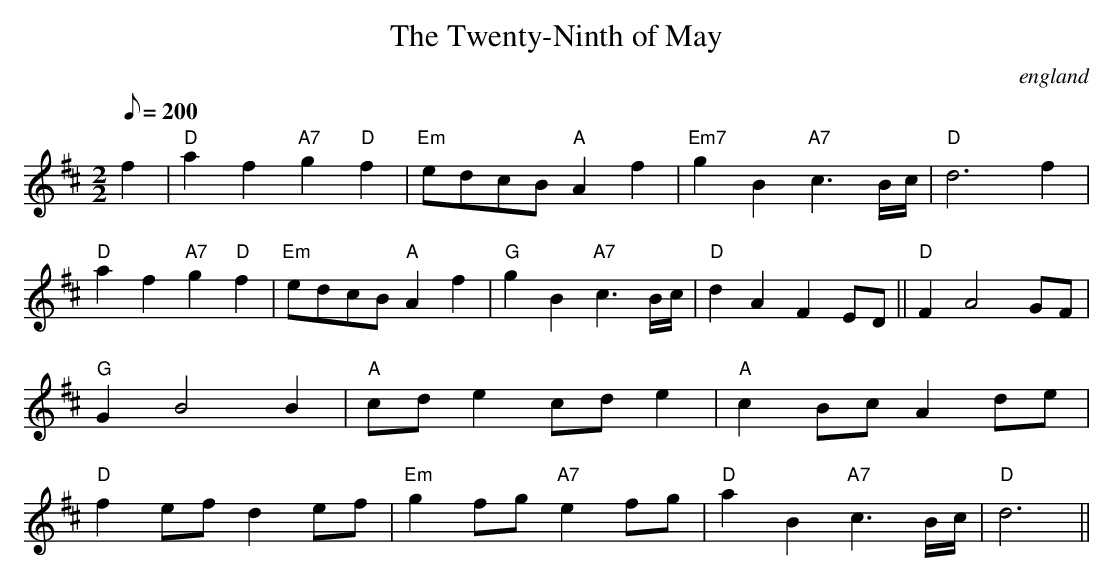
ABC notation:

X:1
T:The Twenty-Ninth of May
O:england
M:2/2
L:1/8
Q:200
K:D
f2 | "D"a2f2 "A7"g2"D"f2 | "Em"edcB "A"A2f2 | \
"Em7"g2B2 "A7"c3B/2c/2 | "D"d6 f2 | \
"D"a2f2 "A7"g2"D"f2 | "Em"edcB "A"A2f2 | \
"G"g2B2 "A7"c3B/2c/2 | "D"d2A2 F2ED || \
"D"F2A4 GF | "G"G2B4 B2 | "A"cde2 cde2 | "A"c2Bc A2de | \
"D"f2ef d2ef | "Em"g2fg "A7"e2fg | "D"a2B2 "A7"c3B/2c/2 | "D"d6 ||
